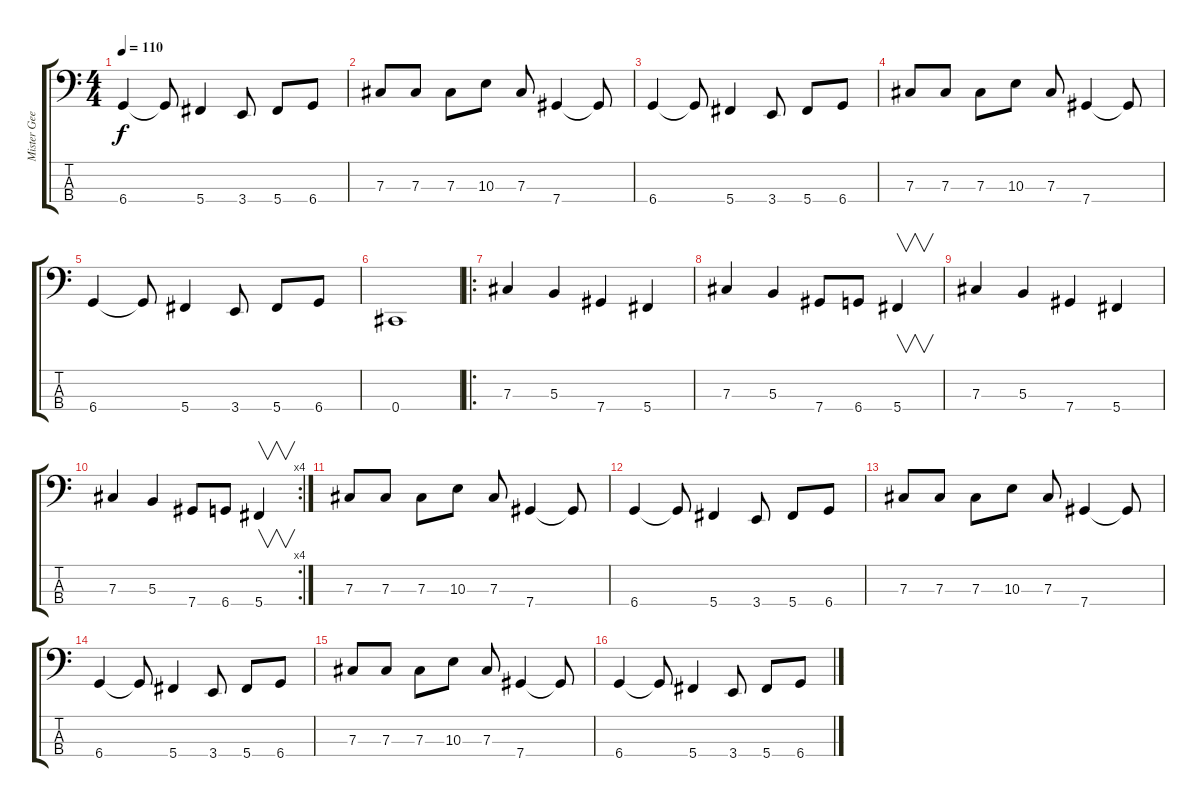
\track ("Mister Geezer Butler" "Mister Gee") {instrument electricbassfinger}
\staff {score tabs}
\tuning (E2 B1 Gb1 Db1) {hide}
\ts (4 4)
\tempo 110
\clef f4
\ks c
6.4.4{dy f} 6.4{t}.8 5.4.4 3.4.8 5.4.8 6.4.8 |
7.3.8 7.3.8 7.3.8 10.3.8 7.3.8 7.4.4 7.4{t}.8 |
6.4.4 6.4{t}.8 5.4.4 3.4.8 5.4.8 6.4.8 |
7.3.8 7.3.8 7.3.8 10.3.8 7.3.8 7.4.4 7.4{t}.8 |
6.4.4 6.4{t}.8 5.4.4 3.4.8 5.4.8 6.4.8 |
0.4.1 |
\ro
7.3.4 5.3.4 7.4.4 5.4.4 |
7.3.4 5.3.4 7.4.8 6.4.8 5.4.4{v} |
7.3.4 5.3.4 7.4.4 5.4.4 |
\rc 4
7.3.4 5.3.4 7.4.8 6.4.8 5.4.4{v} |
7.3.8 7.3.8 7.3.8 10.3.8 7.3.8 7.4.4 7.4{t}.8 |
6.4.4 6.4{t}.8 5.4.4 3.4.8 5.4.8 6.4.8 |
7.3.8 7.3.8 7.3.8 10.3.8 7.3.8 7.4.4 7.4{t}.8 |
6.4.4 6.4{t}.8 5.4.4 3.4.8 5.4.8 6.4.8 |
7.3.8 7.3.8 7.3.8 10.3.8 7.3.8 7.4.4 7.4{t}.8 |
6.4.4 6.4{t}.8 5.4.4 3.4.8 5.4.8 6.4.8
